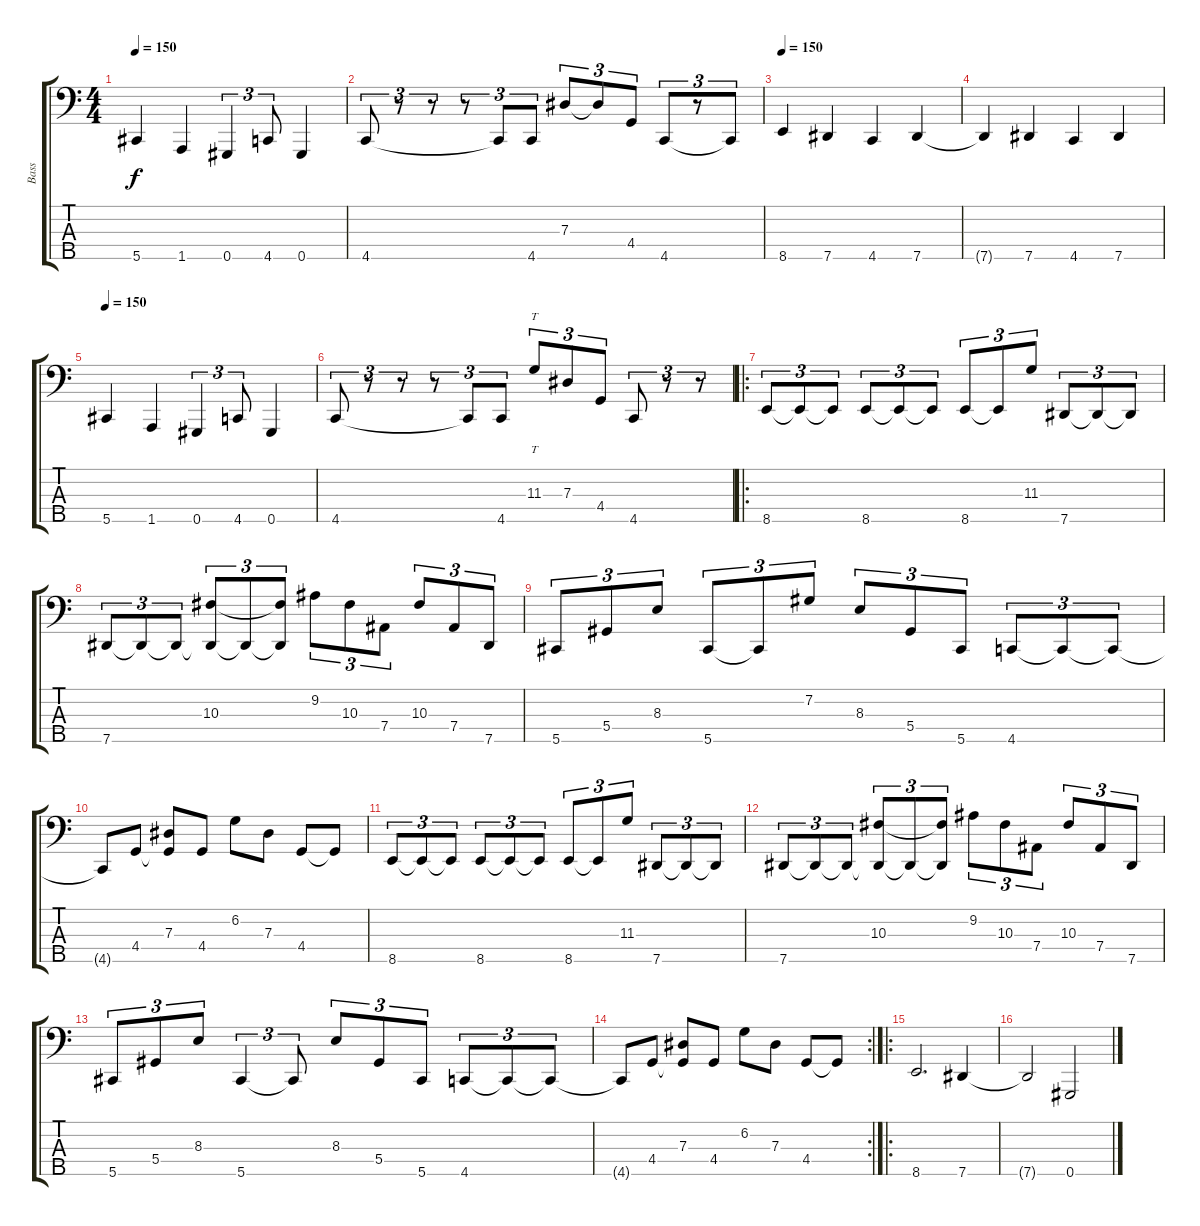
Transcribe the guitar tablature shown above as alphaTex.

\track ("Bass" "Bass") {instrument electricbasspick}
\staff {score tabs}
\tuning (Gb2 Db2 Ab1 Eb1 Ab0) {hide}
\ts (4 4)
\tempo 150
\clef f4
\ks c
5.5.4{dy f} 1.5.4 0.5.4{tu (3 2)} 4.5.8{tu (3 2)} 0.5.4 |
4.5.8{tu (3 2)} r.8{tu (3 2)} r.8{tu (3 2)} r.8{tu (3 2)} 4.5{t}.8{tu (3 2)} 4.5.8{tu (3 2)} 7.3.8{tu (3 2)} 7.3{t}.8{tu (3 2)} 4.4.8{tu (3 2)} 4.5.8{tu (3 2)} r.8{tu (3 2)} 4.5{t}.8{tu (3 2)} |
\tempo 150
8.5.4 7.5.4 4.5.4 7.5.4 |
7.5{t}.4 7.5.4 4.5.4 7.5.4 |
\tempo 150
5.5.4 1.5.4 0.5.4{tu (3 2)} 4.5.8{tu (3 2)} 0.5.4 |
4.5.8{tu (3 2)} r.8{tu (3 2)} r.8{tu (3 2)} r.8{tu (3 2)} 4.5{t}.8{tu (3 2)} 4.5.8{tu (3 2)} 11.3.8{tt tu (3 2)} 7.3.8{tu (3 2)} 4.4.8{tu (3 2)} 4.5.8{tu (3 2)} r.8{tu (3 2)} r.8{tu (3 2)} |
\ro
8.5.8{tu (3 2)} 8.5{t}.8{tu (3 2)} 8.5{t}.8{tu (3 2)} 8.5.8{tu (3 2)} 8.5{t}.8{tu (3 2)} 8.5{t}.8{tu (3 2)} 8.5.8{tu (3 2)} 8.5{t}.8{tu (3 2)} 11.3.8{tu (3 2)} 7.5.8{tu (3 2)} 7.5{t}.8{tu (3 2)} 7.5{t}.8{tu (3 2)} |
7.5.8{tu (3 2)} 7.5{t}.8{tu (3 2)} 7.5{t}.8{tu (3 2)} (10.3 7.5{t}).8{tu (3 2)} 7.5{t}.8{tu (3 2)} (10.3{t} 7.5{t}).8{tu (3 2)} 9.2.8{tu (3 2)} 10.3.8{tu (3 2)} 7.4.8{tu (3 2)} 10.3.8{tu (3 2)} 7.4.8{tu (3 2)} 7.5.8{tu (3 2)} |
5.5.8{tu (3 2)} 5.4.8{tu (3 2)} 8.3.8{tu (3 2)} 5.5.8{tu (3 2)} 5.5{t}.8{tu (3 2)} 7.2.8{tu (3 2)} 8.3.8{tu (3 2)} 5.4.8{tu (3 2)} 5.5.8{tu (3 2)} 4.5.8{tu (3 2)} 4.5{t}.8{tu (3 2)} 4.5{t}.8{tu (3 2)} |
4.5{t}.8 4.4.8 (7.3 4.4{t}).8 4.4.8 6.2.8 7.3.8 4.4.8 4.4{t}.8 |
8.5.8{tu (3 2)} 8.5{t}.8{tu (3 2)} 8.5{t}.8{tu (3 2)} 8.5.8{tu (3 2)} 8.5{t}.8{tu (3 2)} 8.5{t}.8{tu (3 2)} 8.5.8{tu (3 2)} 8.5{t}.8{tu (3 2)} 11.3.8{tu (3 2)} 7.5.8{tu (3 2)} 7.5{t}.8{tu (3 2)} 7.5{t}.8{tu (3 2)} |
7.5.8{tu (3 2)} 7.5{t}.8{tu (3 2)} 7.5{t}.8{tu (3 2)} (10.3 7.5{t}).8{tu (3 2)} 7.5{t}.8{tu (3 2)} (10.3{t} 7.5{t}).8{tu (3 2)} 9.2.8{tu (3 2)} 10.3.8{tu (3 2)} 7.4.8{tu (3 2)} 10.3.8{tu (3 2)} 7.4.8{tu (3 2)} 7.5.8{tu (3 2)} |
5.5.8{tu (3 2)} 5.4.8{tu (3 2)} 8.3.8{tu (3 2)} 5.5.4{tu (3 2)} 5.5{t}.8{tu (3 2)} 8.3.8{tu (3 2)} 5.4.8{tu (3 2)} 5.5.8{tu (3 2)} 4.5.8{tu (3 2)} 4.5{t}.8{tu (3 2)} 4.5{t}.8{tu (3 2)} |
\rc 2
4.5{t}.8 4.4.8 (7.3 4.4{t}).8 4.4.8 6.2.8 7.3.8 4.4.8 4.4{t}.8 |
\ro
8.5.2{d} 7.5.4 |
7.5{t}.2 0.5.2
